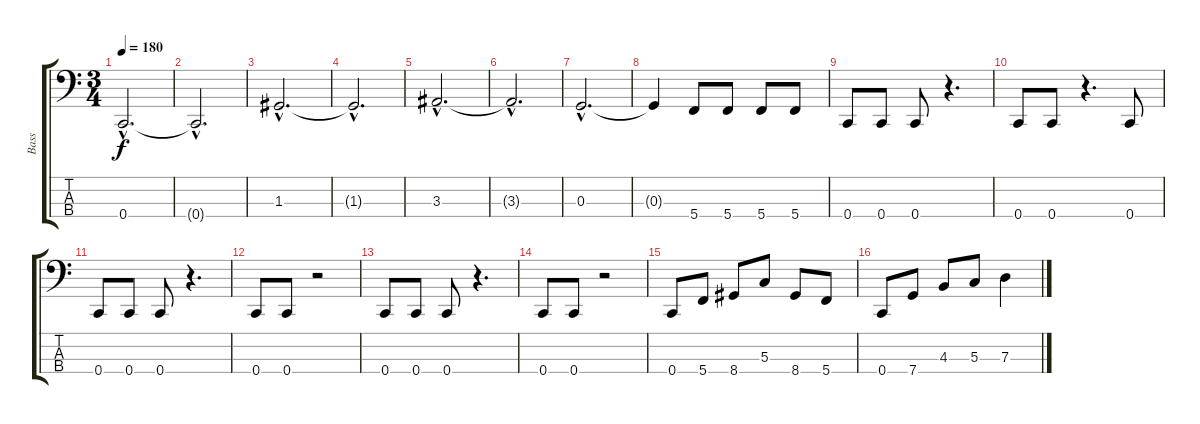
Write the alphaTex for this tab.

\track ("Bass" "Bass") {instrument electricbasspick}
\staff {score tabs}
\tuning (F2 C2 G1 C1) {hide}
\ts (3 4)
\tempo 180
\clef f4
\ks c
0.4{hac}.2{d dy f} |
0.4{hac t}.2{d} |
1.3{hac}.2{d} |
1.3{hac t}.2{d} |
3.3{hac}.2{d} |
3.3{hac t}.2{d} |
0.3{hac}.2{d} |
0.3{t}.4 5.4.8 5.4.8 5.4.8 5.4.8 |
0.4.8 0.4.8 0.4.8 r.4{d} |
0.4.8 0.4.8 r.4{d} 0.4.8 |
0.4.8 0.4.8 0.4.8 r.4{d} |
0.4.8 0.4.8 r.2 |
0.4.8 0.4.8 0.4.8 r.4{d} |
0.4.8 0.4.8 r.2 |
0.4.8 5.4.8 8.4.8 5.3.8 8.4.8 5.4.8 |
0.4.8 7.4.8 4.3.8 5.3.8 7.3.4
